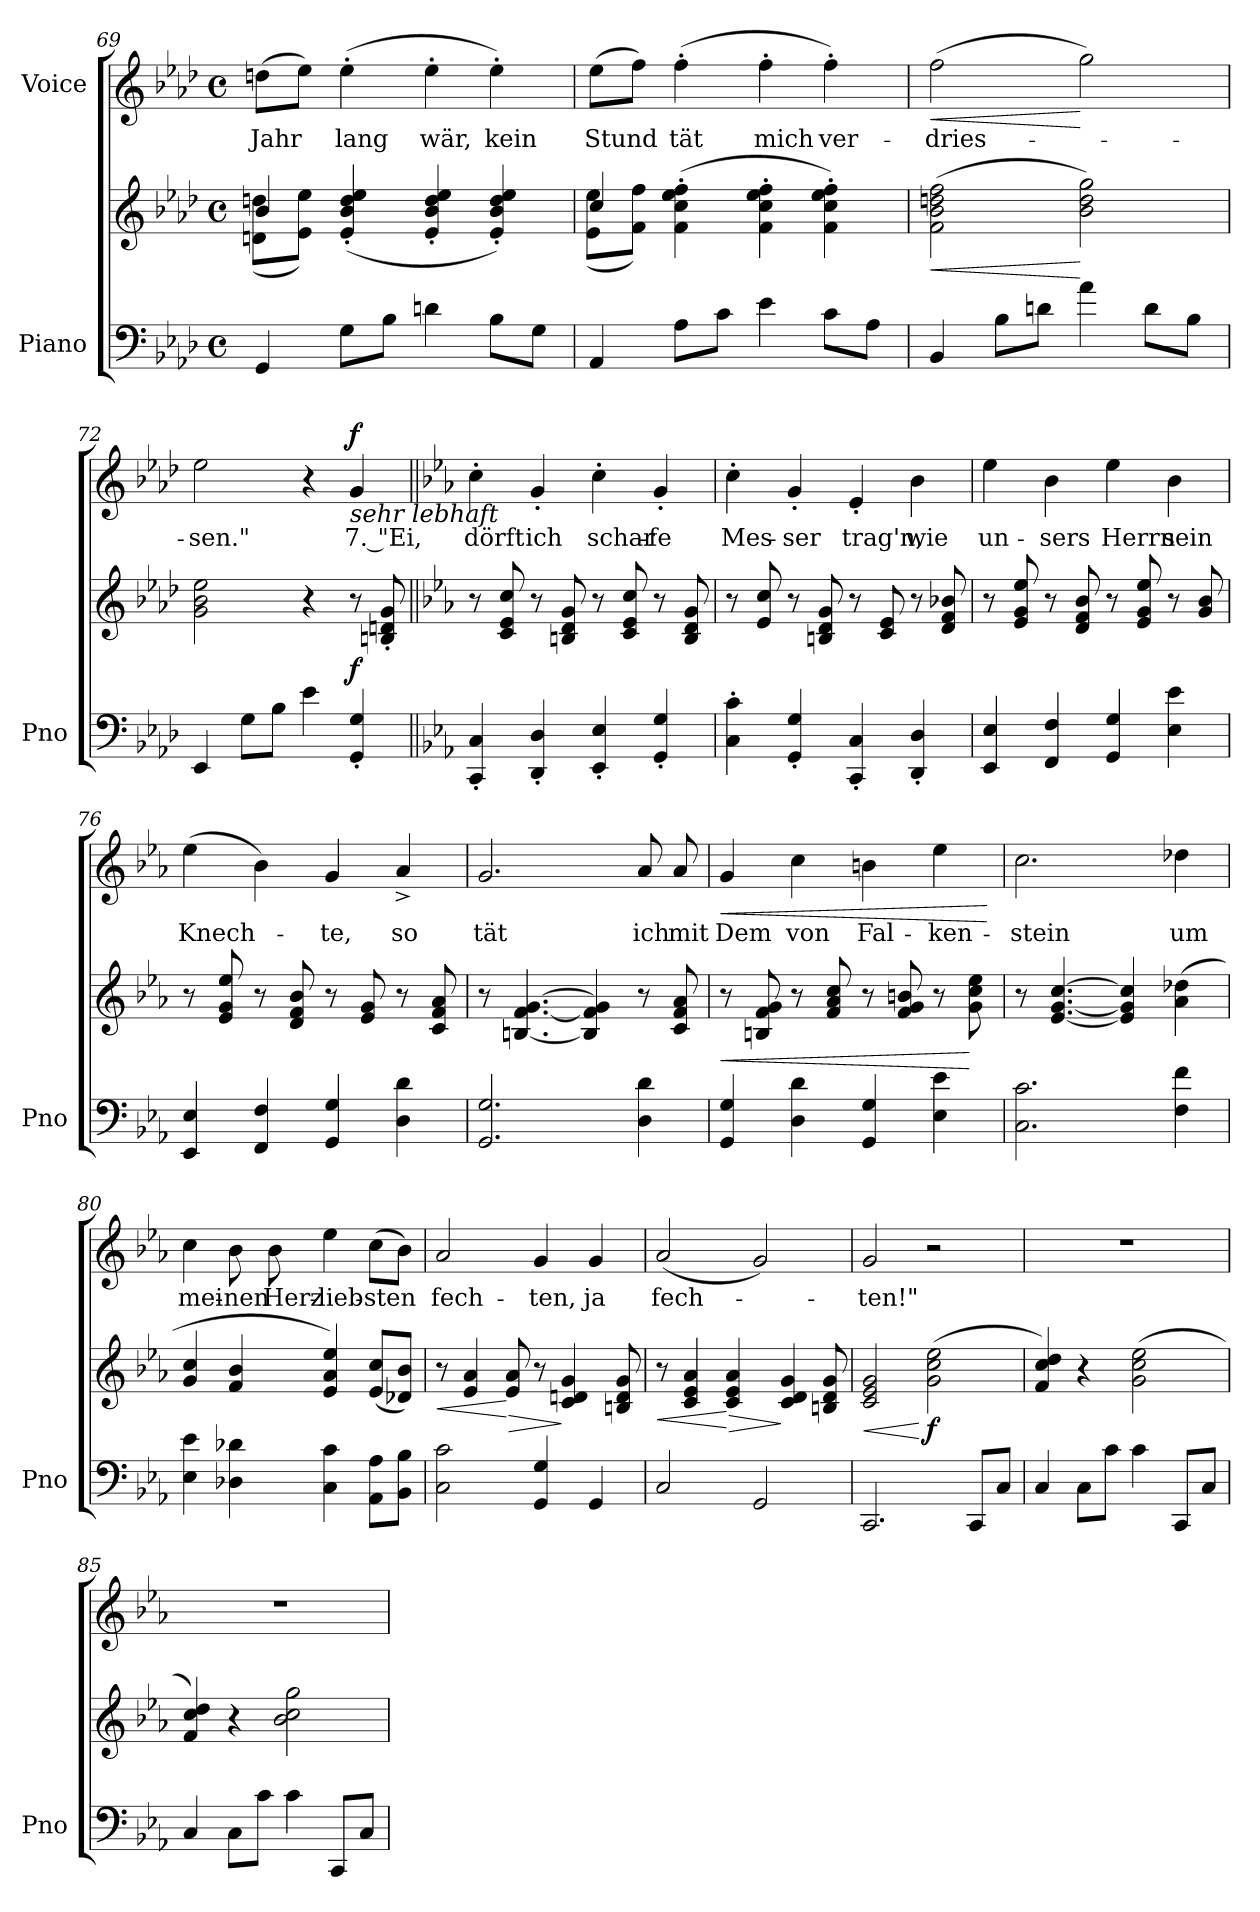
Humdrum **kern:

**kern	**kern	**dynam	**kern	**text	**dynam
*part2	*part2	*part2	*part1	*part1	*part1
*staff3	*staff2	*staff2/3	*staff1	*staff1	*staff1
*I"Piano	*	*	*I"Voice	*	*
*I'Pno	*	*	*	*	*
*clefF4	*clefG2	*	*clefG2	*	*
*k[b-e-a-d-]	*k[b-e-a-d-]	*	*k[b-e-a-d-]	*	*
*M4/4	*M4/4	*	*M4/4	*	*
*met(c)	*met(c)	*	*met(c)	*	*
=69	=69	=69	=69	=69	=69
*	*^	*	*	*	*
!	!	!	!	!	!LO:LY:b	!
4GG/	4b-/	(8dn\ 8ddn\L	.	(8ddn\L	Jahr	.
.	.	8e-\ 8ee-\J)	.	8ee-\J)	.	.
!	!	!	!	!	!LO:LY:b	!
8G\L	(4e-/'< 4b-/'< 4dd/'< 4ee-/'<	2.ryy	.	(4ee-'\	lang	.
8B-\J	.	.	.	.	.	.
!	!	!	!	!	!LO:LY:b	!
4dn\	4e-/'< 4b-/'< 4dd/'< 4ee-/'<	.	.	4ee-'\	wär,	.
!	!	!	!	!	!LO:LY:b	!
8B-\L	4e-/'< 4b-/'< 4dd/'< 4ee-/'<)	.	.	4ee-'\)	kein	.
8G\J	.	.	.	.	.	.
=70	=70	=70	=70	=70	=70	=70
!	!	!	!	!	!LO:LY:b	!
4AA-/	4cc/	(8e-\ 8ee-\L	.	(8ee-\L	Stund	.
.	.	8f\ 8ff\J)	.	8ff\J)	.	.
!	!	!	!	!	!LO:LY:b	!
8A-\L	(4f\'> 4cc\'> 4ee-\'> 4ff\'>	2.ryy	.	(4ff'\	tät	.
8c\J	.	.	.	.	.	.
!	!	!	!	!	!LO:LY:b	!
4e-\	4f\'> 4cc\'> 4ee-\'> 4ff\'>	.	.	4ff'\	mich	.
!	!	!	!	!	!LO:LY:b	!
8c\L	4f\'> 4cc\'> 4ee-\'> 4ff\'>)	.	.	4ff'\)	ver-	.
8A-\J	.	.	.	.	.	.
*	*v	*v	*	*	*	*
=71	=71	=71	=71	=71	=71
!	!	!LO:HP:b	!	!LO:LY:b	!LO:HP:b
4BB-/	(2f\ 2b-\ 2ddn\ 2ff\	<	(2ff\	-dries-	<
8B-\L	.	.	.	.	.
8dn\J	.	.	.	.	.
4a-\	2b-\ 2dd\ 2gg\)	[	2gg\)	.	[
8d\L	.	.	.	.	.
8B-\J	.	.	.	.	.
!!LO:LB:g=z
=72	=72	=72	=72	=72	=72
!	!	!	!	!LO:LY:b	!
4EE-/	2g\ 2b-\ 2ee-\	.	2ee-\	-sen."	.
8G\L	.	.	.	.	.
8B-\J	.	.	.	.	.
4e-\	4r	.	4r	.	.
!	!	!	!LO:TX:b:i:t=sehr lebhaft	!	!
!	!	!LO:DY:b	!	!LO:LY:b	!LO:DY:b
4GG/' 4G/'	8r	f	4g/	7. "Ei,	f
.	8Bn/' 8dn/' 8g/'	.	.	.	.
!!LO:PB:g=z
=73||	=73||	=73||	=73||	=73||	=73||
*k[b-e-a-]	*k[b-e-a-]	*	*k[b-e-a-]	*	*
!	!	!	!	!LO:LY:b	!
4CC/' 4C/'	8r	.	4cc'\	dörft	.
.	8c/ 8e-/ 8cc/	.	.	.	.
!	!	!	!	!LO:LY:b	!
4DD/' 4D/'	8r	.	4g'/	ich	.
.	8Bn/ 8d/ 8g/	.	.	.	.
!	!	!	!	!LO:LY:b	!
4EE-/' 4E-/'	8r	.	4cc'\	schar-	.
.	8c/ 8e-/ 8cc/	.	.	.	.
!	!	!	!	!LO:LY:b	!
4GG/' 4G/'	8r	.	4g'/	-fe	.
.	8B/ 8d/ 8g/	.	.	.	.
=74	=74	=74	=74	=74	=74
!	!	!	!	!LO:LY:b	!
4C\' 4c\'	8r	.	4cc'\	Mes-	.
.	8e-/ 8cc/	.	.	.	.
!	!	!	!	!LO:LY:b	!
4GG/' 4G/'	8r	.	4g'/	-ser	.
.	8Bn/ 8d/ 8g/	.	.	.	.
!	!	!	!	!LO:LY:b	!
4CC/' 4C/'	8r	.	4e-'/	trag'n,	.
.	8c/ 8e-/	.	.	.	.
!	!	!	!	!LO:LY:b	!
4DD/' 4D/'	8r	.	4b-\	wie	.
.	8d/ 8f/ 8b-X/	.	.	.	.
=75	=75	=75	=75	=75	=75
!	!	!	!	!LO:LY:b	!
4EE-/ 4E-/	8r	.	4ee-\	un-	.
.	8e-/ 8g/ 8ee-/	.	.	.	.
!	!	!	!	!LO:LY:b	!
4FF/ 4F/	8r	.	4b-\	-sers	.
.	8d/ 8f/ 8b-/	.	.	.	.
!	!	!	!	!LO:LY:b	!
4GG/ 4G/	8r	.	4ee-\	Herrn	.
.	8e-/ 8g/ 8ee-/	.	.	.	.
!	!	!	!	!LO:LY:b	!
4E-\ 4e-\	8r	.	4b-\	sein	.
.	8g/ 8b-/	.	.	.	.
!!LO:LB:g=z
=76	=76	=76	=76	=76	=76
!	!	!	!	!LO:LY:b	!
4EE-/ 4E-/	8r	.	(4ee-\	Knech-	.
.	8e-/ 8g/ 8ee-/	.	.	.	.
4FF/ 4F/	8r	.	4b-\)	.	.
.	8d/ 8f/ 8b-/	.	.	.	.
!	!	!	!	!LO:LY:b	!
4GG/ 4G/	8r	.	4g/	-te,	.
.	8e-/ 8g/	.	.	.	.
!	!	!	!	!LO:LY:b	!
4D\ 4d\	8r	.	4a-^>/	so	.
.	8c/ 8f/ 8a-/	.	.	.	.
=77	=77	=77	=77	=77	=77
!	!	!	!	!LO:LY:b	!
2.GG/ 2.G/	8r	.	2.g/	tät	.
.	[4.Bn/ [4.f/ [4.g/	.	.	.	.
.	4B/] 4f/] 4g/]	.	.	.	.
!	!	!	!	!LO:LY:b	!
4D\ 4d\	8r	.	8a-/	ich	.
!	!	!	!	!LO:LY:b	!
.	8c/ 8f/ 8a-/	.	8a-/	mit	.
!!LO:LB:g=z
=78	=78	=78	=78	=78	=78
!	!	!LO:HP:b	!	!LO:LY:b	!LO:HP:b
4GG/ 4G/	8r	<	4g/	Dem	<
.	8Bn/ 8f/ 8g/	.	.	.	.
!	!	!	!	!LO:LY:b	!
4D\ 4d\	8r	.	4cc\	von	.
.	8f/ 8a-/ 8cc/	.	.	.	.
!	!	!	!	!LO:LY:b	!
4GG/ 4G/	8r	.	4bn\	Fal-	.
.	8f/ 8g/ 8bn/	.	.	.	.
!	!	!	!	!LO:LY:b	!
4E-\ 4e-\	8r	.	4ee-\	-ken-	.
.	8g\ 8cc\ 8ee-\	[	.	.	.
.	.	.	.	.	[
=79	=79	=79	=79	=79	=79
!	!	!	!	!LO:LY:b	!
2.C\ 2.c\	8r	.	2.cc\	-stein	.
.	[4.e-/ [4.g/ [4.cc/	.	.	.	.
.	4e-/] 4g/] 4cc/]	.	.	.	.
!	!	!	!	!LO:LY:b	!
4F\ 4f\	(4a-\ 4dd-X\	.	4dd-X\	um	.
=80	=80	=80	=80	=80	=80
!	!	!	!	!LO:LY:b	!
4E-\ 4e-\	4g/ 4cc/	.	4cc\	mei-	.
!	!	!	!	!LO:LY:b	!
4D-X\ 4d-X\	4f/ 4b-/	.	8b-\	-nen	.
!	!	!	!	!LO:LY:b	!
.	.	.	8b-\	Herz-	.
!	!	!	!	!LO:LY:b	!
4C\ 4c\	4e-/ 4a-/ 4ee-/)	.	4ee-\	-lieb-	.
!	!	!	!	!LO:LY:b	!
8AA-\ 8A-\L	(8e-/ 8cc/L	.	(8cc\L	-sten	.
8BB-\ 8B-\J	8d-X/ 8b-/J)	.	8b-\J)	.	.
=81	=81	=81	=81	=81	=81
!	!	!LO:HP:b	!	!LO:LY:b	!
2C\ 2c\	8r	<	2a-/	fech-	.
.	4e-/ 4a-/	.	.	.	.
!	!	!LO:HP:n=1:b	!	!	!
.	8e-/ 8a-/	[ >	.	.	.
!	!	!	!	!LO:LY:b	!
4GG/ 4G/	8r	.	4g/	-ten,	.
.	4c/ 4dn/ 4g/	]	.	.	.
!	!	!	!	!LO:LY:b	!
4GG/	.	.	4g/	ja	.
.	8Bn/ 8d/ 8g/	.	.	.	.
=82	=82	=82	=82	=82	=82
!	!	!LO:HP:b	!	!LO:LY:b	!
2C/	8r	<	(2a-/	fech-	.
.	4c/ 4e-/ 4a-/	.	.	.	.
!	!	!LO:HP:n=1:b	!	!	!
.	4c/ 4e-/ 4a-/	[ >	.	.	.
2GG/	.	.	2g/)	.	.
.	4c/ 4d/ 4g/	]	.	.	.
.	8Bn/ 8d/ 8g/	.	.	.	.
!!LO:LB:g=z
=83	=83	=83	=83	=83	=83
!	!	!LO:HP:b	!	!LO:LY:b	!
2.CC/	2c/ 2e-/ 2g/	<	2g/	-ten!"	.
!	!	!LO:DY:n=1:b	!	!	!
.	(2g\ 2cc\ 2ee-\	[ f	2r	.	.
8CC/L	.	.	.	.	.
8C/J	.	.	.	.	.
=84	=84	=84	=84	=84	=84
4C/	4f/ 4cc/ 4dd/)	.	1r	.	.
8C\L	4r	.	.	.	.
8c\J	.	.	.	.	.
4c\	(2g\ 2cc\ 2ee-\	.	.	.	.
8CC/L	.	.	.	.	.
8C/J	.	.	.	.	.
=85	=85	=85	=85	=85	=85
4C/	4f/ 4cc/ 4dd/)	.	1r	.	.
8C\L	4r	.	.	.	.
8c\J	.	.	.	.	.
4c\	2b-\ 2cc\ 2gg\	.	.	.	.
8CC/L	.	.	.	.	.
8C/J	.	.	.	.	.
=	=	=	=	=	=
*-	*-	*-	*-	*-	*-
